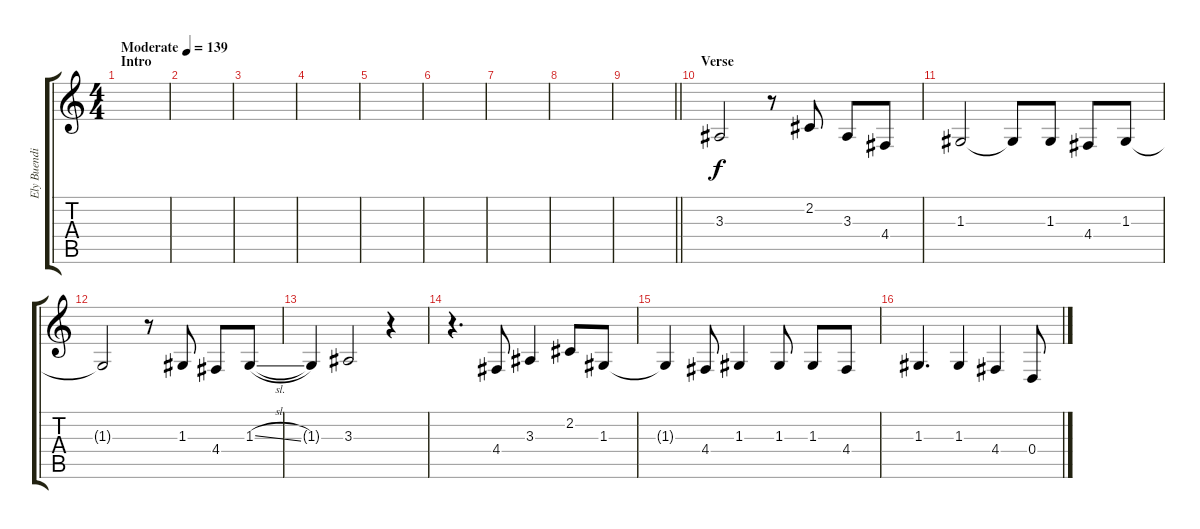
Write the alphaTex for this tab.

\track ("Ely Buendia(Vocal)" "Ely Buendi") {instrument sopranosax}
\staff {score tabs}
\tuning (E4 B3 G3 D3 A2 E2) {hide}
\ts (4 4)
\section ("" "Intro")
\tempo (139 "Moderate")
\clef g2
\ks c
|
|
|
|
|
|
|
|
\barLineRight lightlight
|
\section ("" "Verse ")
3.3.2 r.8 2.2.8 3.3.8 4.4.8 |
1.3.2 1.3{t}.8 1.3.8 4.4.8 1.3.8 |
1.3{t}.2 r.8 1.3.8 4.4.8 1.3{sl}.8 |
1.3{t}.4 3.3.2 r.4 |
r.4{d} 4.4.8 3.3.4 2.2.8 1.3.8 |
1.3{t}.4 4.4.8 1.3.4 1.3.8 1.3.8 4.4.8 |
1.3.4{d} 1.3.4 4.4.4 0.4.8
